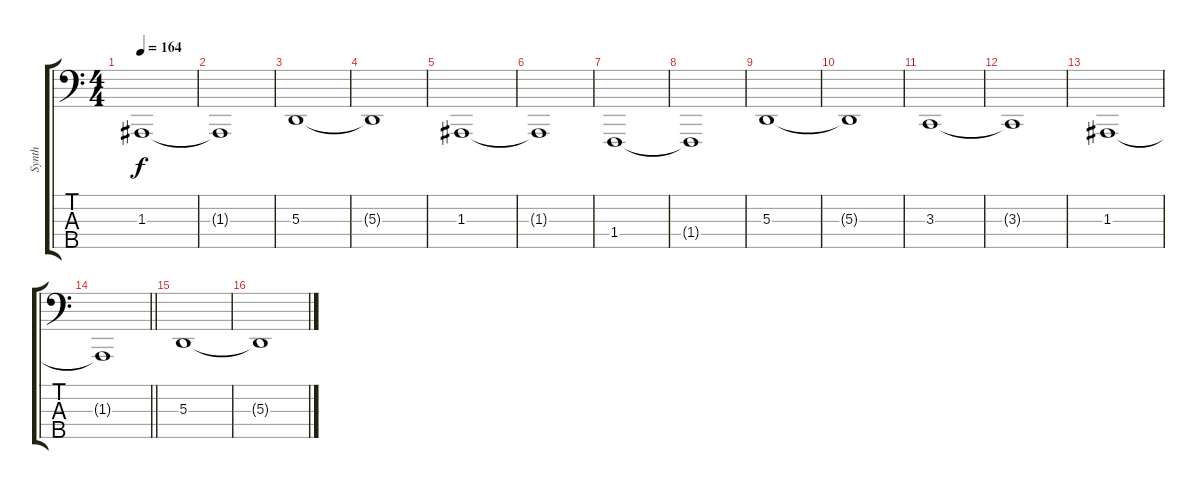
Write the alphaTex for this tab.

\track ("Synth" "Synth") {instrument synthstrings1}
\staff {score tabs}
\tuning (G2 D2 A1 E1 B0) {hide}
\ts (4 4)
\tempo 164
\clef f4
\ks c
1.3.1{dy f} |
1.3{t}.1 |
5.3.1 |
5.3{t}.1 |
1.3.1 |
1.3{t}.1 |
1.4.1 |
1.4{t}.1 |
5.3.1 |
5.3{t}.1 |
3.3.1 |
3.3{t}.1 |
1.3.1 |
\barLineRight lightlight
1.3{t}.1 |
\section ("" "")
5.3.1 |
5.3{t}.1
